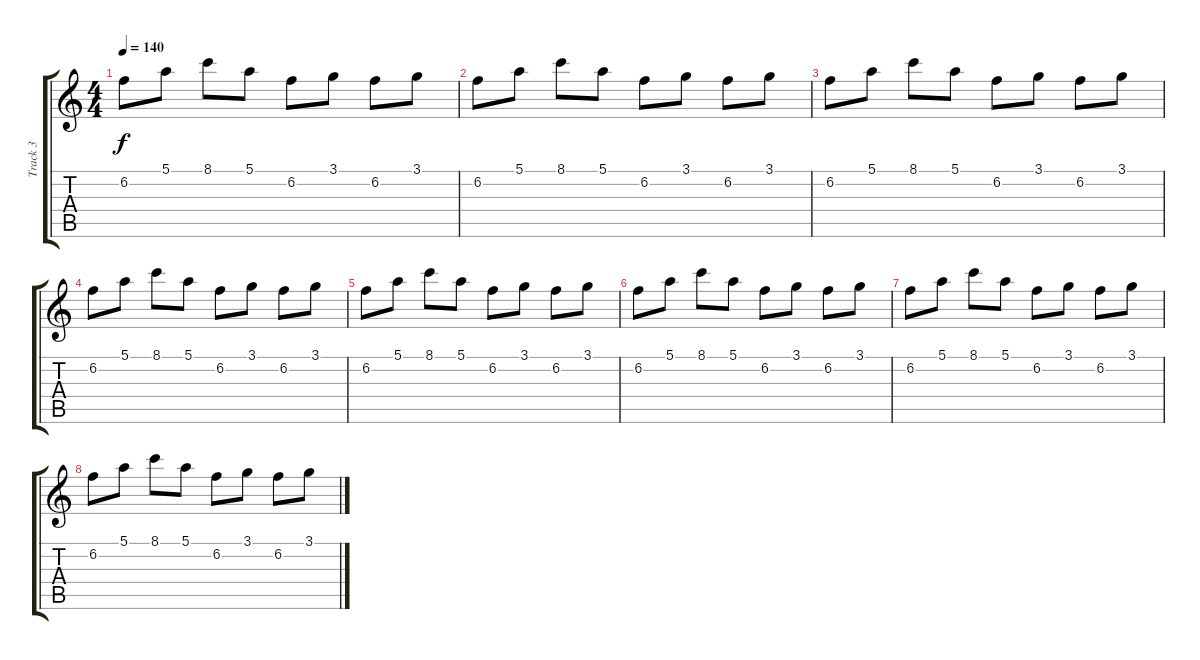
\track ("Track 3" "Track 3") {instrument acousticguitarsteel}
\staff {score tabs}
\tuning (E4 B3 G3 D3 A2 E2) {hide}
\ts (4 4)
\tempo 140
\clef g2
\ks c
6.2.8{dy f} 5.1.8 8.1.8 5.1.8 6.2.8 3.1.8 6.2.8 3.1.8 |
6.2.8 5.1.8 8.1.8 5.1.8 6.2.8 3.1.8 6.2.8 3.1.8 |
6.2.8 5.1.8 8.1.8 5.1.8 6.2.8 3.1.8 6.2.8 3.1.8 |
6.2.8 5.1.8 8.1.8 5.1.8 6.2.8 3.1.8 6.2.8 3.1.8 |
6.2.8 5.1.8 8.1.8 5.1.8 6.2.8 3.1.8 6.2.8 3.1.8 |
6.2.8 5.1.8 8.1.8 5.1.8 6.2.8 3.1.8 6.2.8 3.1.8 |
6.2.8 5.1.8 8.1.8 5.1.8 6.2.8 3.1.8 6.2.8 3.1.8 |
6.2.8 5.1.8 8.1.8 5.1.8 6.2.8 3.1.8 6.2.8 3.1.8
